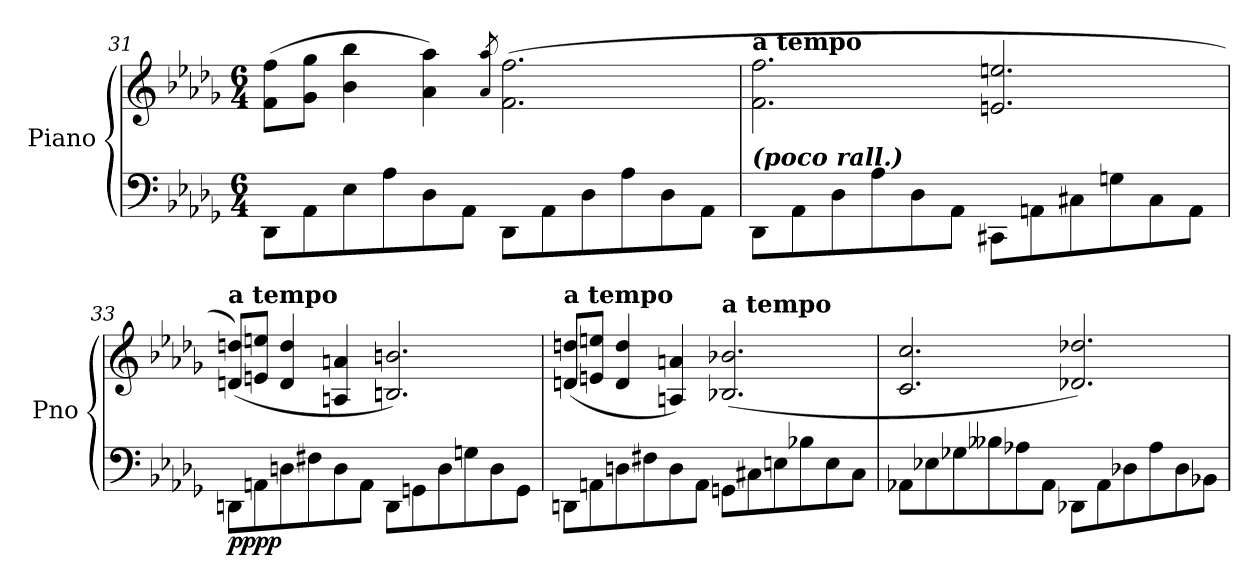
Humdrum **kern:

**kern	**kern	**dynam
*part1	*part1	*part1
*staff2	*staff1	*staff1/2
*I"Piano	*	*
*I'Pno	*	*
*clefF4	*clefG2	*
*k[b-e-a-d-g-]	*k[b-e-a-d-g-]	*
*M6/4	*M6/4	*
=31	=31	=31
8DD-\L	(>8f\ 8ff\L	.
8AA-\	8g-\ 8gg-\J	.
8E-\	4b-\ 4bb-\	.
8A-\	.	.
8D-\	4a-\ 4aa-\)	.
8AA-\J	.	.
.	8qa-/ 8qaa-/	.
8DD-\L	(>2.f\ 2.ff\	.
8AA-\	.	.
8D-\	.	.
8A-\	.	.
8D-\	.	.
8AA-\J	.	.
=32	=32	=32
!	!LO:TX:a:B:t=a tempo	!
!LO:TX:a:Bi:t=(poco rall.)	!	!
8DD-\L	2.f\ 2.ff\	.
8AA-\	.	.
8D-\	.	.
8A-\	.	.
8D-\	.	.
8AA-\J	.	.
8CC#X\L	2.en/ 2.een/	.
8AAn\	.	.
8C#X\	.	.
8Gn\	.	.
8C#\	.	.
8AA\J	.	.
!!LO:LB:g=z
=33	=33	=33
!	!LO:TX:a:B:t=a tempo	!
!	!	!LO:DY:b=2
!	!	!LO:DY:n=1:b
8DDn\L	(<8dn/ 8ddn/L)	pp pp
8AAn\	8en/ 8een/J	.
8Dn\	4d/ 4dd/	.
8F#X\	.	.
8D\	4An/ 4an/	.
8AA\J	.	.
8DD\L	2.Bn/ 2.bn/)	.
8GGn\	.	.
8D\	.	.
8Gn\	.	.
8D\	.	.
8GG\J	.	.
=34	=34	=34
!	!LO:TX:a:B:t=a tempo	!
8DDn\L	(<8dn/ 8ddn/L	.
8AAn\	8en/ 8een/J	.
8Dn\	4d/ 4dd/	.
8F#X\	.	.
8D\	4An/ 4an/)	.
8AA\J	.	.
!	!LO:TX:a:B:t=a tempo	!
8GGn\L	(<2.B-X/ 2.b-X/	.
8C#X\	.	.
8En\	.	.
8B-X\	.	.
8E\	.	.
8C#\J	.	.
!!LO:LB:g=z
=35	=35	=35
8AA-X\L	2.c/ 2.cc/	.
8E-X\	.	.
8G-X\	.	.
8B--X\	.	.
8A-X\	.	.
8AA-\J	.	.
8DD-X\L	2.d-X/ 2.dd-X/)	.
8AA-\	.	.
8D-X\	.	.
8A-\	.	.
8D-\	.	.
8BB-X\J	.	.
=	=	=
*-	*-	*-
